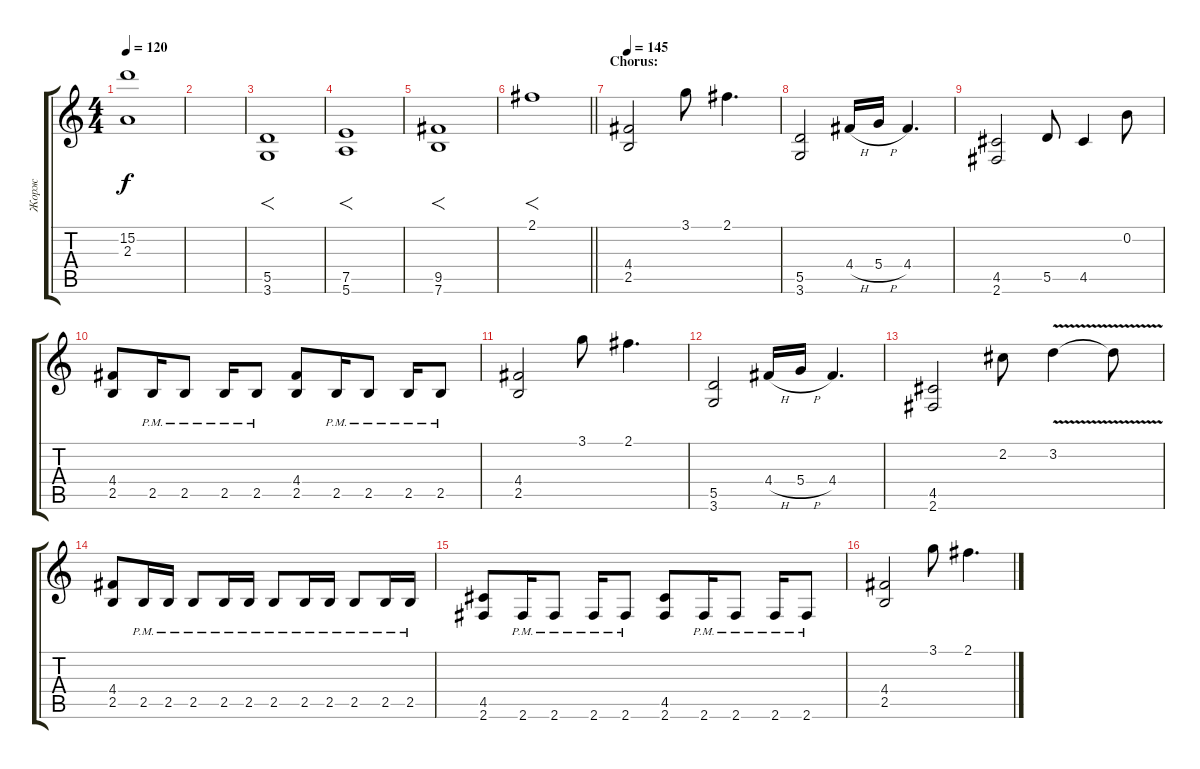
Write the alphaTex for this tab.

\track ("Жорж" "Жорж") {instrument distortionguitar}
\staff {score tabs}
\tuning (E4 B3 G3 D3 A2 E2) {hide}
\ts (4 4)
\tempo 120
\clef g2
\ks c
(15.2{t} 2.3{t}).1{dy f} |
|
(5.5 3.6).1{f} |
(7.5 5.6).1{f} |
(9.5 7.6).1{f} |
\barLineRight lightlight
2.1.1{f} |
\section ("" "Chorus:")
\tempo 145
(4.4 2.5).2 3.1.8 2.1.4{d} |
(5.5 3.6).2 4.4{h}.16 5.4{h}.16 4.4.4{d} |
(4.5 2.6).2 5.5.8 4.5.4 0.2.8 |
(4.4 2.5).8 2.5{pm}.16 2.5{pm}.8 2.5{pm}.16 2.5{pm}.8 (4.4 2.5).8 2.5{pm}.16 2.5{pm}.8 2.5{pm}.16 2.5{pm}.8 |
(4.4 2.5).2 3.1.8 2.1.4{d} |
(5.5 3.6).2 4.4{h}.16 5.4{h}.16 4.4.4{d} |
(4.5 2.6).2 2.2.8 3.2{v}.4 3.2{t}.8 |
(4.4 2.5).8 2.5{pm}.16 2.5{pm}.16 2.5{pm}.8 2.5{pm}.16 2.5{pm}.16 2.5{pm}.8 2.5{pm}.16 2.5{pm}.16 2.5{pm}.8 2.5{pm}.16 2.5{pm}.16 |
(4.5 2.6).8 2.6{pm}.16 2.6{pm}.8 2.6{pm}.16 2.6{pm}.8 (4.5 2.6).8 2.6{pm}.16 2.6{pm}.8 2.6{pm}.16 2.6{pm}.8 |
(4.4 2.5).2 3.1.8 2.1.4{d}
